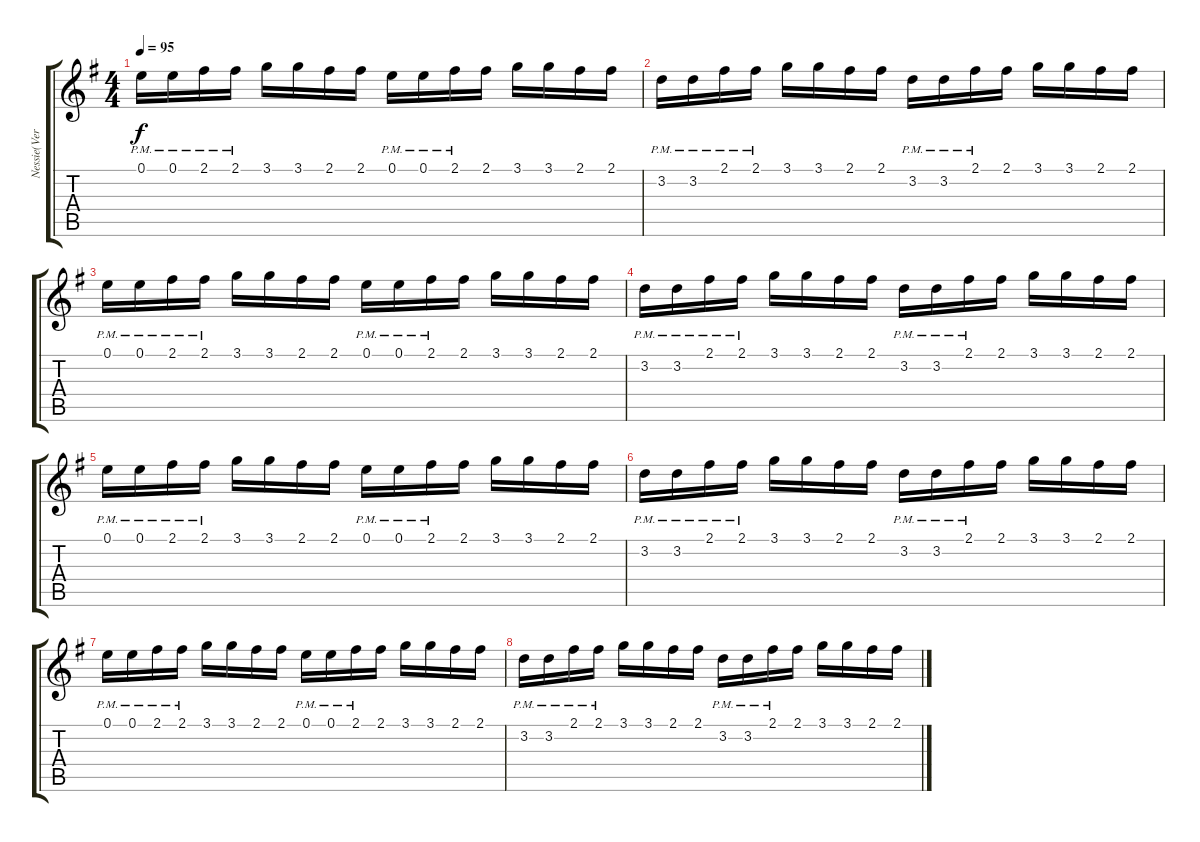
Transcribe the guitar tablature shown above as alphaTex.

\track ("Nessie(Verzerrt) Lead" "Nessie(Ver") {instrument distortionguitar}
\staff {score tabs}
\tuning (E4 B3 G3 D3 A2 E2) {hide}
\ts (4 4)
\tempo 95
\clef g2
\ks g
0.1{pm}.16{dy f} 0.1{pm}.16 2.1{pm}.16 2.1{pm}.16 3.1.16 3.1.16 2.1.16 2.1.16 0.1{pm}.16 0.1{pm}.16 2.1{pm}.16 2.1.16 3.1.16 3.1.16 2.1.16 2.1.16 |
3.2{pm}.16 3.2{pm}.16 2.1{pm}.16 2.1{pm}.16 3.1.16 3.1.16 2.1.16 2.1.16 3.2{pm}.16 3.2{pm}.16 2.1{pm}.16 2.1.16 3.1.16 3.1.16 2.1.16 2.1.16 |
0.1{pm}.16 0.1{pm}.16 2.1{pm}.16 2.1{pm}.16 3.1.16 3.1.16 2.1.16 2.1.16 0.1{pm}.16 0.1{pm}.16 2.1{pm}.16 2.1.16 3.1.16 3.1.16 2.1.16 2.1.16 |
3.2{pm}.16 3.2{pm}.16 2.1{pm}.16 2.1{pm}.16 3.1.16 3.1.16 2.1.16 2.1.16 3.2{pm}.16 3.2{pm}.16 2.1{pm}.16 2.1.16 3.1.16 3.1.16 2.1.16 2.1.16 |
0.1{pm}.16 0.1{pm}.16 2.1{pm}.16 2.1{pm}.16 3.1.16 3.1.16 2.1.16 2.1.16 0.1{pm}.16 0.1{pm}.16 2.1{pm}.16 2.1.16 3.1.16 3.1.16 2.1.16 2.1.16 |
3.2{pm}.16 3.2{pm}.16 2.1{pm}.16 2.1{pm}.16 3.1.16 3.1.16 2.1.16 2.1.16 3.2{pm}.16 3.2{pm}.16 2.1{pm}.16 2.1.16 3.1.16 3.1.16 2.1.16 2.1.16 |
0.1{pm}.16 0.1{pm}.16 2.1{pm}.16 2.1{pm}.16 3.1.16 3.1.16 2.1.16 2.1.16 0.1{pm}.16 0.1{pm}.16 2.1{pm}.16 2.1.16 3.1.16 3.1.16 2.1.16 2.1.16 |
3.2{pm}.16 3.2{pm}.16 2.1{pm}.16 2.1{pm}.16 3.1.16 3.1.16 2.1.16 2.1.16 3.2{pm}.16 3.2{pm}.16 2.1{pm}.16 2.1.16 3.1.16 3.1.16 2.1.16 2.1.16
